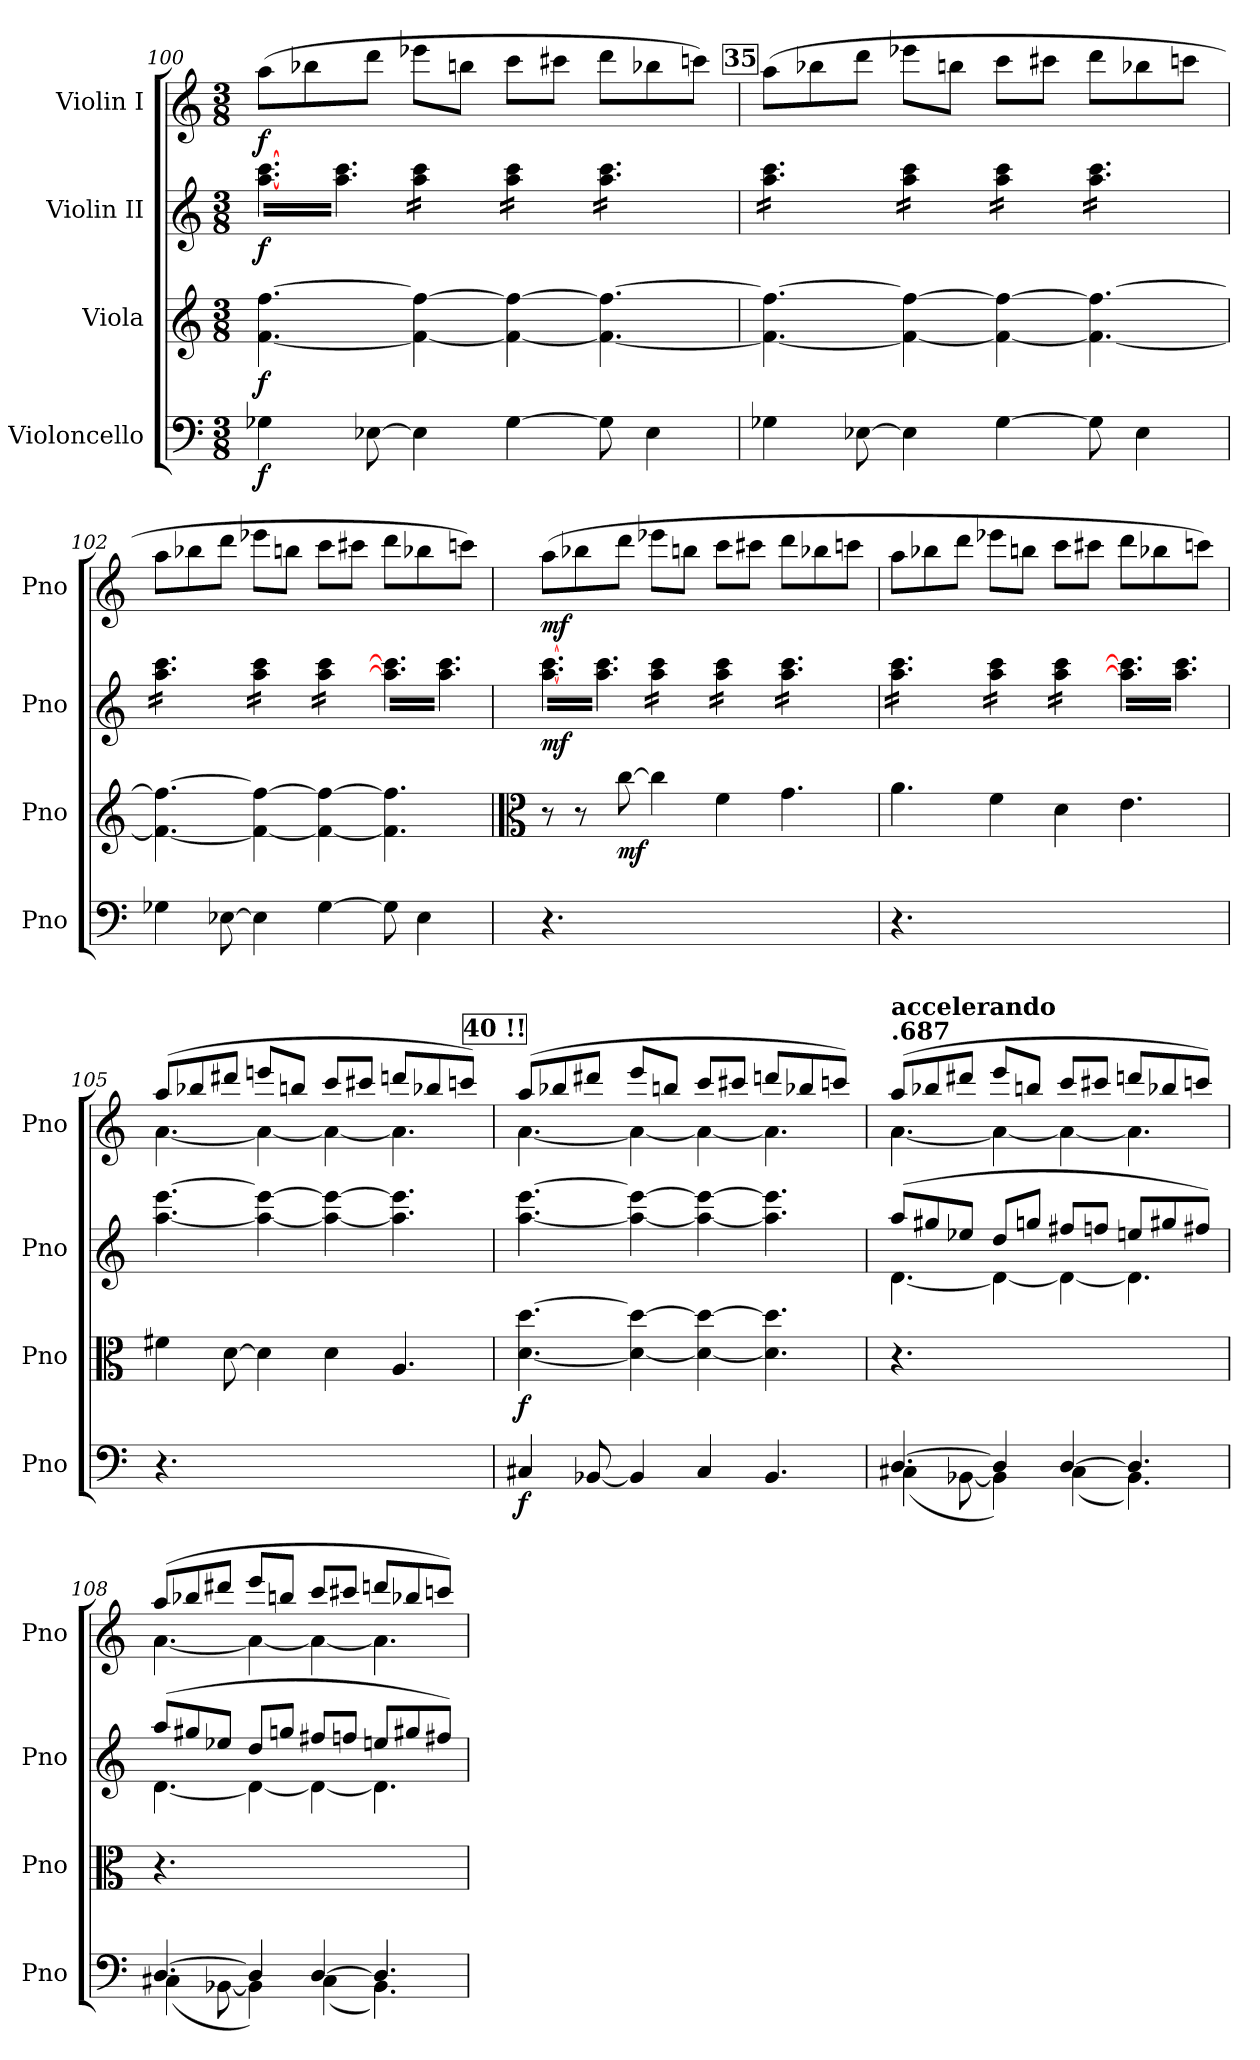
**kern	**dynam	**kern	**dynam	**kern	**dynam	**kern	**dynam
*part4	*part4	*part3	*part3	*part2	*part2	*part1	*part1
*staff4	*staff4	*staff3	*staff3	*staff2	*staff2	*staff1	*staff1
*I"Violoncello	*	*I"Viola	*	*I"Violin II	*	*I"Violin I	*
*I'Pno	*	*I'Pno	*	*I'Pno	*	*I'Pno	*
!!LO:LB:g=z
*clefF4	*	*clefG2	*	*clefG2	*	*clefG2	*
*k[]	*	*k[]	*	*k[]	*	*k[]	*
*M3/8	*	*M3/8	*	*M3/8	*	*M3/8	*
=100	=100	=100	=100	=100	=100	=100	=100
!	!LO:DY:b	!	!LO:DY:b	!	!LO:DY:b	!	!LO:DY:b
*	*	*	*	*tremolo	*	*	*
4G-X\	f	[4.f\ [4.ff\	f	[16aa\ [16ccc\LL	f	(>8aa\L	f
.	.	.	.	16aa\ 16ccc\	.	.	.
.	.	.	.	16aa\ 16ccc\	.	8bb-X\	.
.	.	.	.	16aa\ 16ccc\	.	.	.
[8E-X\	.	.	.	16aa\ 16ccc\	.	8ddd\J	.
.	.	.	.	16aa\ 16ccc\JJ	.	.	.
4E-\]	.	4f\_ 4ff\_	.	16aa\ 16ccc\LL	.	8eee-X\L	.
.	.	.	.	16aa\ 16ccc\	.	.	.
.	.	.	.	16aa\ 16ccc\	.	8bbn\J	.
.	.	.	.	16aa\ 16ccc\JJ	.	.	.
[4G-\	.	4f\_ 4ff\_	.	16aa\ 16ccc\LL	.	8ccc\L	.
.	.	.	.	16aa\ 16ccc\	.	.	.
.	.	.	.	16aa\ 16ccc\	.	8ccc#X\J	.
.	.	.	.	16aa\ 16ccc\JJ	.	.	.
8G-\]	.	4.f\_ 4.ff\_	.	16aa\ 16ccc\LL	.	8ddd\L	.
.	.	.	.	16aa\ 16ccc\	.	.	.
4E-\	.	.	.	16aa\ 16ccc\	.	8bb-X\	.
.	.	.	.	16aa\ 16ccc\	.	.	.
.	.	.	.	16aa\ 16ccc\	.	8cccn\J)	.
.	.	.	.	16aa\ 16ccc\JJ	.	.	.
!!LO:REH:place=s1:a:fs=14:t=35
=101	=101	=101	=101	=101	=101	=101	=101
4G-X\	.	4.f\_ 4.ff\_	.	16aa\ 16ccc\LL	.	(>8aa\L	.
.	.	.	.	16aa\ 16ccc\	.	.	.
.	.	.	.	16aa\ 16ccc\	.	8bb-X\	.
.	.	.	.	16aa\ 16ccc\	.	.	.
[8E-X\	.	.	.	16aa\ 16ccc\	.	8ddd\J	.
.	.	.	.	16aa\ 16ccc\JJ	.	.	.
4E-\]	.	4f\_ 4ff\_	.	16aa\ 16ccc\LL	.	8eee-X\L	.
.	.	.	.	16aa\ 16ccc\	.	.	.
.	.	.	.	16aa\ 16ccc\	.	8bbn\J	.
.	.	.	.	16aa\ 16ccc\JJ	.	.	.
[4G-\	.	4f\_ 4ff\_	.	16aa\ 16ccc\LL	.	8ccc\L	.
.	.	.	.	16aa\ 16ccc\	.	.	.
.	.	.	.	16aa\ 16ccc\	.	8ccc#X\J	.
.	.	.	.	16aa\ 16ccc\JJ	.	.	.
8G-\]	.	4.f\_ 4.ff\_	.	16aa\ 16ccc\LL	.	8ddd\L	.
.	.	.	.	16aa\ 16ccc\	.	.	.
4E-\	.	.	.	16aa\ 16ccc\	.	8bb-X\	.
.	.	.	.	16aa\ 16ccc\	.	.	.
.	.	.	.	16aa\ 16ccc\	.	8cccn\J	.
.	.	.	.	16aa\ 16ccc\JJ	.	.	.
!!LO:PB:g=z
=102	=102	=102	=102	=102	=102	=102	=102
4G-X\	.	4.f\_ 4.ff\_	.	16aa\ 16ccc\LL	.	8aa\L	.
.	.	.	.	16aa\ 16ccc\	.	.	.
.	.	.	.	16aa\ 16ccc\	.	8bb-X\	.
.	.	.	.	16aa\ 16ccc\	.	.	.
[8E-X\	.	.	.	16aa\ 16ccc\	.	8ddd\J	.
.	.	.	.	16aa\ 16ccc\JJ	.	.	.
4E-\]	.	4f\_ 4ff\_	.	16aa\ 16ccc\LL	.	8eee-X\L	.
.	.	.	.	16aa\ 16ccc\	.	.	.
.	.	.	.	16aa\ 16ccc\	.	8bbn\J	.
.	.	.	.	16aa\ 16ccc\JJ	.	.	.
[4G-\	.	4f\_ 4ff\_	.	16aa\ 16ccc\LL	.	8ccc\L	.
.	.	.	.	16aa\ 16ccc\	.	.	.
.	.	.	.	16aa\ 16ccc\	.	8ccc#X\J	.
.	.	.	.	16aa\ 16ccc\JJ	.	.	.
8G-\]	.	4.f\] 4.ff\]	.	16aa\] 16ccc\]LL	.	8ddd\L	.
.	.	.	.	16aa\ 16ccc\	.	.	.
4E-\	.	.	.	16aa\ 16ccc\	.	8bb-X\	.
.	.	.	.	16aa\ 16ccc\	.	.	.
.	.	.	.	16aa\ 16ccc\	.	8cccn\J)	.
.	.	.	.	16aa\ 16ccc\JJ	.	.	.
=103	=103	=103	=103	=103	=103	=103	=103
*	*	*clefC3	*	*	*	*	*
!	!	!	!	!	!LO:DY:b	!	!LO:DY:b
4.r	.	8r	.	[16aa\ [16ccc\LL	mf	(>8aa\L	mf
.	.	.	.	16aa\ 16ccc\	.	.	.
.	.	8r	.	16aa\ 16ccc\	.	8bb-X\	.
.	.	.	.	16aa\ 16ccc\	.	.	.
!	!	!	!LO:DY:b	!	!	!	!
.	.	[8cc\	mf	16aa\ 16ccc\	.	8ddd\J	.
.	.	.	.	16aa\ 16ccc\JJ	.	.	.
2..ryy	.	4cc\]	.	16aa\ 16ccc\LL	.	8eee-X\L	.
.	.	.	.	16aa\ 16ccc\	.	.	.
.	.	.	.	16aa\ 16ccc\	.	8bbn\J	.
.	.	.	.	16aa\ 16ccc\JJ	.	.	.
.	.	4f\	.	16aa\ 16ccc\LL	.	8ccc\L	.
.	.	.	.	16aa\ 16ccc\	.	.	.
.	.	.	.	16aa\ 16ccc\	.	8ccc#X\J	.
.	.	.	.	16aa\ 16ccc\JJ	.	.	.
.	.	4.g\	.	16aa\ 16ccc\LL	.	8ddd\L	.
.	.	.	.	16aa\ 16ccc\	.	.	.
.	.	.	.	16aa\ 16ccc\	.	8bb-X\	.
.	.	.	.	16aa\ 16ccc\	.	.	.
.	.	.	.	16aa\ 16ccc\	.	8cccn\J	.
.	.	.	.	16aa\ 16ccc\JJ	.	.	.
!!LO:LB:g=z
=104	=104	=104	=104	=104	=104	=104	=104
4.r	.	4.a\	.	16aa\ 16ccc\LL	.	8aa\L	.
.	.	.	.	16aa\ 16ccc\	.	.	.
.	.	.	.	16aa\ 16ccc\	.	8bb-X\	.
.	.	.	.	16aa\ 16ccc\	.	.	.
.	.	.	.	16aa\ 16ccc\	.	8ddd\J	.
.	.	.	.	16aa\ 16ccc\JJ	.	.	.
2..ryy	.	4f\	.	16aa\ 16ccc\LL	.	8eee-X\L	.
.	.	.	.	16aa\ 16ccc\	.	.	.
.	.	.	.	16aa\ 16ccc\	.	8bbn\J	.
.	.	.	.	16aa\ 16ccc\JJ	.	.	.
.	.	4d\	.	16aa\ 16ccc\LL	.	8ccc\L	.
.	.	.	.	16aa\ 16ccc\	.	.	.
.	.	.	.	16aa\ 16ccc\	.	8ccc#X\J	.
.	.	.	.	16aa\ 16ccc\JJ	.	.	.
.	.	4.e\	.	16aa\] 16ccc\]LL	.	8ddd\L	.
.	.	.	.	16aa\ 16ccc\	.	.	.
.	.	.	.	16aa\ 16ccc\	.	8bb-X\	.
.	.	.	.	16aa\ 16ccc\	.	.	.
.	.	.	.	16aa\ 16ccc\	.	8cccn\J)	.
.	.	.	.	16aa\ 16ccc\JJ	.	.	.
*	*	*	*	*Xtremolo	*	*	*
=105	=105	=105	=105	=105	=105	=105	=105
*	*	*	*	*	*	*^	*
4.r	.	4f#X\	.	[4.aa\ [4.eee\	.	(>8aa/L	[4.a\	.
.	.	.	.	.	.	8bb-X/	.	.
.	.	[8d\	.	.	.	8ddd#X/J	.	.
2..ryy	.	4d\]	.	4aa\_ 4eee\_	.	8eeeni/L	4a\_	.
.	.	.	.	.	.	8bbn/J	.	.
.	.	4d\	.	4aa\_ 4eee\_	.	8ccc/L	4a\_	.
.	.	.	.	.	.	8ccc#X/J	.	.
.	.	4.A/	.	4.aa\] 4.eee\]	.	8dddn/L	4.a\]	.
.	.	.	.	.	.	8bb-X/	.	.
.	.	.	.	.	.	8cccn/J)	.	.
!!LO:LB:g=z	!!
!!LO:REH:place=s1:a:fs=14:t=40	!!
=106	=106	=106	=106	=106	=106	=106	=106	=106
!	!LO:DY:b	!	!LO:DY:b	!	!	!	!	!
4C#X/	f	[4.d\ [4.dd\	f	[4.aa\ [4.eee\	.	(>8aa/L	[4.a\	.
.	.	.	.	.	.	8bb-X/	.	.
[8BB-X/	.	.	.	.	.	8ddd#X/J	.	.
4BB-/]	.	4d\_ 4dd\_	.	4aa\_ 4eee\_	.	8eee/L	4a\_	.
.	.	.	.	.	.	8bbn/J	.	.
4C#/	.	4d\_ 4dd\_	.	4aa\_ 4eee\_	.	8ccc/L	4a\_	.
.	.	.	.	.	.	8ccc#X/J	.	.
4.BB-/	.	4.d\] 4.dd\]	.	4.aa\] 4.eee\]	.	8dddn/L	4.a\]	.
.	.	.	.	.	.	8bb-X/	.	.
.	.	.	.	.	.	8cccn/J)	.	.
=107	=107	=107	=107	=107	=107	=107	=107	=107
*	*	*	*	*	*	*MM174	*	*
*^	*	*	*	*^	*	*	*	*
!	!	!	!	!	!	!	!	!LO:TX:a:B:t=.687	!	!
!	!	!	!	!	!	!	!	!LO:TX:a:B:t=accelerando	!	!
[4.D/	(<4C#X\	.	4.r	.	(>8aa/L	[4.d\	.	(>8aa/L	[4.a\	.
.	.	.	.	.	8gg#X/	.	.	8bb-X/	.	.
.	[8BB-X\	.	.	.	8ee-X/J	.	.	8ddd#X/J	.	.
4D/]	4BB-\])	.	2..ryy	.	8dd/L	4d\_	.	8eee/L	4a\_	.
.	.	.	.	.	8ggn/J	.	.	8bbn/J	.	.
[4D/	(<4C#\	.	.	.	8ff#X/L	4d\_	.	8ccc/L	4a\_	.
.	.	.	.	.	8ffn/J	.	.	8ccc#X/J	.	.
4.D/]	4.BB-\)	.	.	.	8een/L	4.d\]	.	8dddn/L	4.a\]	.
.	.	.	.	.	8gg#X/	.	.	8bb-X/	.	.
.	.	.	.	.	8ff#X/J)	.	.	8cccn/J)	.	.
!!LO:PB:g=z	!!
=108	=108	=108	=108	=108	=108	=108	=108	=108	=108	=108
[4.D/	(<4C#X\	.	4.r	.	(>8aa/L	[4.d\	.	(>8aa/L	[4.a\	.
.	.	.	.	.	8gg#X/	.	.	8bb-X/	.	.
.	[8BB-X\	.	.	.	8ee-X/J	.	.	8ddd#X/J	.	.
4D/]	4BB-\])	.	2..ryy	.	8dd/L	4d\_	.	8eee/L	4a\_	.
.	.	.	.	.	8ggn/J	.	.	8bbn/J	.	.
[4D/	(<4C#\	.	.	.	8ff#X/L	4d\_	.	8ccc/L	4a\_	.
.	.	.	.	.	8ffn/J	.	.	8ccc#X/J	.	.
4.D/]	4.BB-\)	.	.	.	8een/L	4.d\]	.	8dddn/L	4.a\]	.
.	.	.	.	.	8gg#X/	.	.	8bb-X/	.	.
.	.	.	.	.	8ff#X/J)	.	.	8cccn/J)	.	.
*	*	*	*	*	*v	*v	*	*	*	*
*v	*v	*	*	*	*	*	*v	*v	*
=	=	=	=	=	=	=	=
*-	*-	*-	*-	*-	*-	*-	*-
